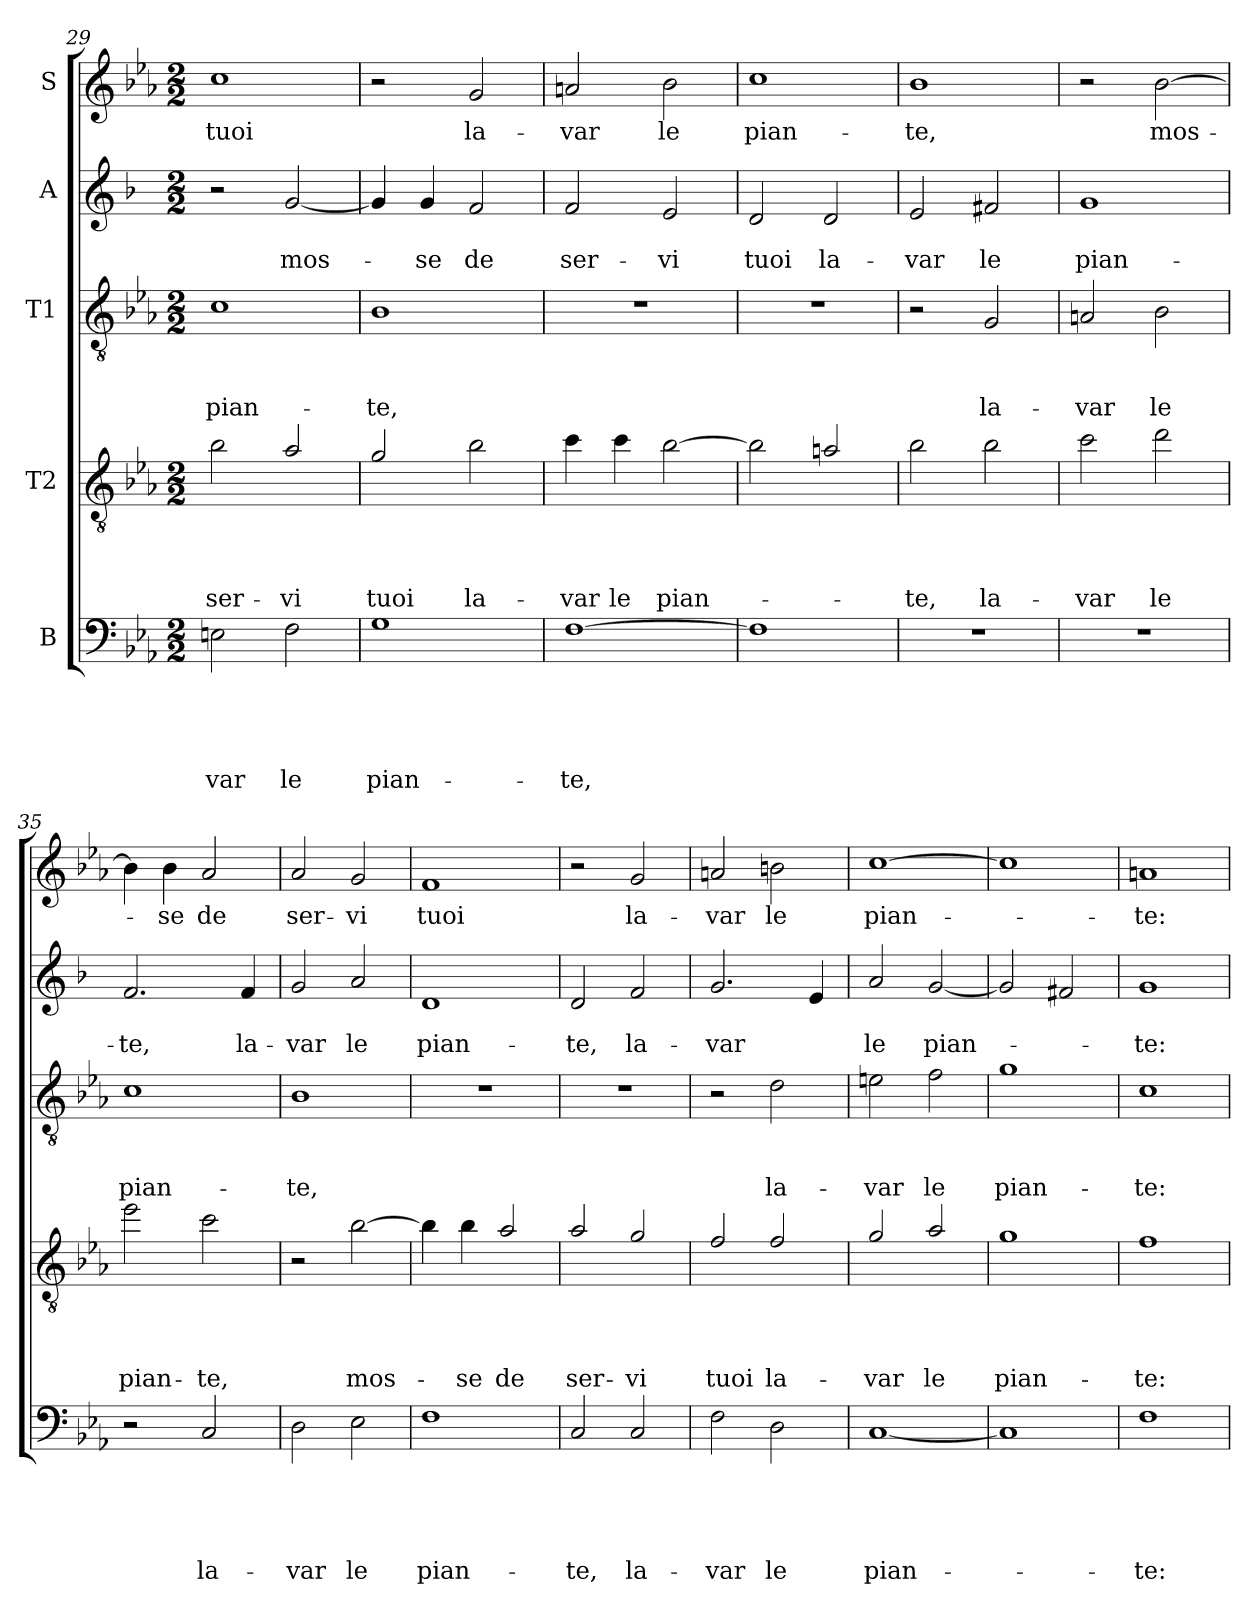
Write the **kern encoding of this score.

**kern	**text	**text	**text	**text	**text	**kern	**text	**text	**text	**text	**kern	**text	**text	**text	**kern	**text	**text	**kern	**text
*part5	*part5	*part5	*part5	*part5	*part5	*part4	*part4	*part4	*part4	*part4	*part3	*part3	*part3	*part3	*part2	*part2	*part2	*part1	*part1
*staff5	*staff5	*staff5	*staff5	*staff5	*staff5	*staff4	*staff4	*staff4	*staff4	*staff4	*staff3	*staff3	*staff3	*staff3	*staff2	*staff2	*staff2	*staff1	*staff1
*I"B	*	*	*	*	*	*I"T2	*	*	*	*	*I"T1	*	*	*	*I"A	*	*	*I"S	*
*clefF4	*	*	*	*	*	*clefGv2	*	*	*	*	*clefGv2	*	*	*	*clefG2	*	*	*clefG2	*
*	*	*	*	*	*	*ITrd8c14	*	*	*	*	*	*	*	*	*ITrd1c2	*	*	*	*
*k[b-e-a-]	*	*	*	*	*	*k[b-e-a-]	*	*	*	*	*k[b-e-a-]	*	*	*	*k[b-e-a-]	*	*	*k[b-e-a-]	*
*E-:	*	*	*	*	*	*E-:	*	*	*	*	*E-:	*	*	*	*E-:	*	*	*E-:	*
*M2/2	*	*	*	*	*	*M2/2	*	*	*	*	*M2/2	*	*	*	*M2/2	*	*	*M2/2	*
=29	=29	=29	=29	=29	=29	=29	=29	=29	=29	=29	=29	=29	=29	=29	=29	=29	=29	=29	=29
!	!	!	!	!	!LO:LY:b	!	!	!	!	!LO:LY:b	!	!	!	!LO:LY:b	!	!	!	!	!LO:LY:b
2En\	.	.	.	.	-var	2B-\	.	.	.	ser-	1c	.	.	pian-	2r	.	.	1cc	tuoi
!	!	!	!	!	!LO:LY:b	!	!	!	!	!LO:LY:b	!	!	!	!	!	!	!LO:LY:b	!	!
2F\	.	.	.	.	le	2A-/	.	.	.	-vi	.	.	.	.	[2f/	.	mos-	.	.
=30	=30	=30	=30	=30	=30	=30	=30	=30	=30	=30	=30	=30	=30	=30	=30	=30	=30	=30	=30
!	!	!	!	!	!LO:LY:b	!	!	!	!	!LO:LY:b	!	!	!	!LO:LY:b	!	!	!	!	!
1G	.	.	.	.	pian-	2G/	.	.	.	tuoi	1B-	.	.	-te,	4f/]	.	.	2r	.
!	!	!	!	!	!	!	!	!	!	!	!	!	!	!	!	!	!LO:LY:b	!	!
.	.	.	.	.	.	.	.	.	.	.	.	.	.	.	4f/	.	-se	.	.
!	!	!	!	!	!	!	!	!	!	!LO:LY:b	!	!	!	!	!	!	!LO:LY:b	!	!LO:LY:b
.	.	.	.	.	.	2B-\	.	.	.	la-	.	.	.	.	2e-/	.	de	2g/	la-
=31	=31	=31	=31	=31	=31	=31	=31	=31	=31	=31	=31	=31	=31	=31	=31	=31	=31	=31	=31
!	!	!	!	!	!LO:LY:b	!	!	!	!	!LO:LY:b	!	!	!	!	!	!	!LO:LY:b	!	!LO:LY:b
[1F	.	.	.	.	-te,	4c\	.	.	.	-var	1r	.	.	.	2e-/	.	ser-	2an/	-var
!	!	!	!	!	!	!	!	!	!	!LO:LY:b	!	!	!	!	!	!	!	!	!
.	.	.	.	.	.	4c\	.	.	.	le	.	.	.	.	.	.	.	.	.
!	!	!	!	!	!	!	!	!	!	!LO:LY:b	!	!	!	!	!	!	!LO:LY:b	!	!LO:LY:b
.	.	.	.	.	.	[2B-\	.	.	.	pian-	.	.	.	.	2d/	.	-vi	2b-\	le
=32	=32	=32	=32	=32	=32	=32	=32	=32	=32	=32	=32	=32	=32	=32	=32	=32	=32	=32	=32
!	!	!	!	!	!	!	!	!	!	!	!	!	!	!	!	!	!LO:LY:b	!	!LO:LY:b
1F]	.	.	.	.	.	2B-\]	.	.	.	.	1r	.	.	.	2c/	.	tuoi	1cc	pian-
!	!	!	!	!	!	!	!	!	!	!	!	!	!	!	!	!	!LO:LY:b	!	!
.	.	.	.	.	.	2A/	.	.	.	.	.	.	.	.	2c/	.	la-	.	.
!!LO:PB:g=z
=33	=33	=33	=33	=33	=33	=33	=33	=33	=33	=33	=33	=33	=33	=33	=33	=33	=33	=33	=33
!	!	!	!	!	!	!	!	!	!	!LO:LY:b	!	!	!	!	!	!	!LO:LY:b	!	!LO:LY:b
1r	.	.	.	.	.	2B-\	.	.	.	-te,	2r	.	.	.	2d/	.	-var	1b-	-te,
!	!	!	!	!	!	!	!	!	!	!LO:LY:b	!	!	!	!LO:LY:b	!	!	!LO:LY:b	!	!
.	.	.	.	.	.	2B-\	.	.	.	la-	2G/	.	.	la-	2en/	.	le	.	.
=34	=34	=34	=34	=34	=34	=34	=34	=34	=34	=34	=34	=34	=34	=34	=34	=34	=34	=34	=34
!	!	!	!	!	!	!	!	!	!	!LO:LY:b	!	!	!	!LO:LY:b	!	!	!LO:LY:b	!	!
1r	.	.	.	.	.	2c\	.	.	.	-var	2An/	.	.	-var	1f	.	pian-	2r	.
!	!	!	!	!	!	!	!	!	!	!LO:LY:b	!	!	!	!LO:LY:b	!	!	!	!	!LO:LY:b
.	.	.	.	.	.	2d\	.	.	.	le	2B-\	.	.	le	.	.	.	[2b-\	mos-
=35	=35	=35	=35	=35	=35	=35	=35	=35	=35	=35	=35	=35	=35	=35	=35	=35	=35	=35	=35
!	!	!	!	!	!	!	!	!	!	!LO:LY:b	!	!	!	!LO:LY:b	!	!	!LO:LY:b	!	!
2r	.	.	.	.	.	2e-\	.	.	.	pian-	1c	.	.	pian-	2.e-/	.	-te,	4b-\]	.
!	!	!	!	!	!	!	!	!	!	!	!	!	!	!	!	!	!	!	!LO:LY:b
.	.	.	.	.	.	.	.	.	.	.	.	.	.	.	.	.	.	4b-\	-se
!	!	!	!	!	!LO:LY:b	!	!	!	!	!LO:LY:b	!	!	!	!	!	!	!	!	!LO:LY:b
2C/	.	.	.	.	la-	2c\	.	.	.	-te,	.	.	.	.	.	.	.	2a-/	de
!	!	!	!	!	!	!	!	!	!	!	!	!	!	!	!	!	!LO:LY:b	!	!
.	.	.	.	.	.	.	.	.	.	.	.	.	.	.	4e-/	.	la-	.	.
=36	=36	=36	=36	=36	=36	=36	=36	=36	=36	=36	=36	=36	=36	=36	=36	=36	=36	=36	=36
!	!	!	!	!	!LO:LY:b	!	!	!	!	!	!	!	!	!LO:LY:b	!	!	!LO:LY:b	!	!LO:LY:b
2D\	.	.	.	.	-var	2r	.	.	.	.	1B-	.	.	-te,	2f/	.	-var	2a-/	ser-
!	!	!	!	!	!LO:LY:b	!	!	!	!	!LO:LY:b	!	!	!	!	!	!	!LO:LY:b	!	!LO:LY:b
2E-\	.	.	.	.	le	[2B-\	.	.	.	mos-	.	.	.	.	2g/	.	le	2g/	-vi
=37	=37	=37	=37	=37	=37	=37	=37	=37	=37	=37	=37	=37	=37	=37	=37	=37	=37	=37	=37
!	!	!	!	!	!LO:LY:b	!	!	!	!	!	!	!	!	!	!	!	!LO:LY:b	!	!LO:LY:b
1F	.	.	.	.	pian-	4B-\]	.	.	.	.	1r	.	.	.	1c	.	pian-	1f	tuoi
!	!	!	!	!	!	!	!	!	!	!LO:LY:b	!	!	!	!	!	!	!	!	!
.	.	.	.	.	.	4B-\	.	.	.	-se	.	.	.	.	.	.	.	.	.
!	!	!	!	!	!	!	!	!	!	!LO:LY:b	!	!	!	!	!	!	!	!	!
.	.	.	.	.	.	2A-/	.	.	.	de	.	.	.	.	.	.	.	.	.
=38	=38	=38	=38	=38	=38	=38	=38	=38	=38	=38	=38	=38	=38	=38	=38	=38	=38	=38	=38
!	!	!	!	!	!LO:LY:b	!	!	!	!	!LO:LY:b	!	!	!	!	!	!	!LO:LY:b	!	!
2C/	.	.	.	.	-te,	2A-/	.	.	.	ser-	1r	.	.	.	2c/	.	-te,	2r	.
!	!	!	!	!	!LO:LY:b	!	!	!	!	!LO:LY:b	!	!	!	!	!	!	!LO:LY:b	!	!LO:LY:b
2C/	.	.	.	.	la-	2G/	.	.	.	-vi	.	.	.	.	2e-/	.	la-	2g/	la-
=39	=39	=39	=39	=39	=39	=39	=39	=39	=39	=39	=39	=39	=39	=39	=39	=39	=39	=39	=39
!	!	!	!	!	!LO:LY:b	!	!	!	!	!LO:LY:b	!	!	!	!	!	!	!LO:LY:b	!	!LO:LY:b
2F\	.	.	.	.	-var	2F/	.	.	.	tuoi	2r	.	.	.	2.f/	.	-var	2an/	-var
!	!	!	!	!	!LO:LY:b	!	!	!	!	!LO:LY:b	!	!	!	!LO:LY:b	!	!	!	!	!LO:LY:b
2D\	.	.	.	.	le	2F/	.	.	.	la-	2d\	.	.	la-	.	.	.	2bn\	le
.	.	.	.	.	.	.	.	.	.	.	.	.	.	.	4d/	.	.	.	.
!!LO:LB:g=z
=40	=40	=40	=40	=40	=40	=40	=40	=40	=40	=40	=40	=40	=40	=40	=40	=40	=40	=40	=40
!	!	!	!	!	!LO:LY:b	!	!	!	!	!LO:LY:b	!	!	!	!LO:LY:b	!	!	!LO:LY:b	!	!LO:LY:b
[1C	.	.	.	.	pian-	2G/	.	.	.	-var	2en\	.	.	-var	2g/	.	le	[1cc	pian-
!	!	!	!	!	!	!	!	!	!	!LO:LY:b	!	!	!	!LO:LY:b	!	!	!LO:LY:b	!	!
.	.	.	.	.	.	2A-/	.	.	.	le	2f\	.	.	le	[2f/	.	pian-	.	.
=41	=41	=41	=41	=41	=41	=41	=41	=41	=41	=41	=41	=41	=41	=41	=41	=41	=41	=41	=41
!	!	!	!	!	!	!	!	!	!	!LO:LY:b	!	!	!	!LO:LY:b	!	!	!	!	!
1C]	.	.	.	.	.	1G	.	.	.	pian-	1g	.	.	pian-	2f/]	.	.	1cc]	.
.	.	.	.	.	.	.	.	.	.	.	.	.	.	.	2e/	.	.	.	.
=42	=42	=42	=42	=42	=42	=42	=42	=42	=42	=42	=42	=42	=42	=42	=42	=42	=42	=42	=42
!	!	!	!	!	!LO:LY:b	!	!	!	!	!LO:LY:b	!	!	!	!LO:LY:b	!	!	!LO:LY:b	!	!LO:LY:b
1F	.	.	.	.	-te:	1F	.	.	.	-te:	1c	.	.	-te:	1f	.	-te:	1an	-te:
=	=	=	=	=	=	=	=	=	=	=	=	=	=	=	=	=	=	=	=
*-	*-	*-	*-	*-	*-	*-	*-	*-	*-	*-	*-	*-	*-	*-	*-	*-	*-	*-	*-
